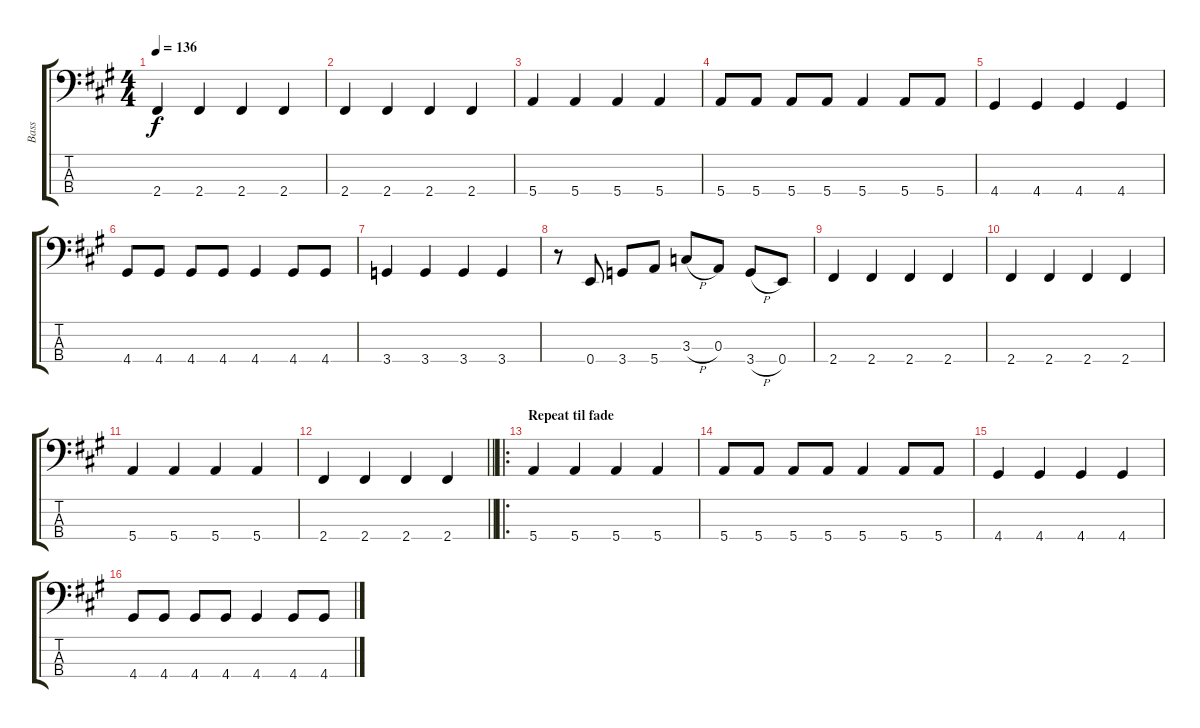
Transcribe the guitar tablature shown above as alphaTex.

\track ("Bass" "Bass") {instrument electricbassfinger}
\staff {score tabs}
\tuning (G2 D2 A1 E1) {hide}
\ts (4 4)
\tempo 136
\clef f4
\ks a
2.4.4{dy f} 2.4.4 2.4.4 2.4.4 |
2.4.4 2.4.4 2.4.4 2.4.4 |
5.4.4 5.4.4 5.4.4 5.4.4 |
5.4.8 5.4.8 5.4.8 5.4.8 5.4.4 5.4.8 5.4.8 |
4.4.4 4.4.4 4.4.4 4.4.4 |
4.4.8 4.4.8 4.4.8 4.4.8 4.4.4 4.4.8 4.4.8 |
3.4.4 3.4.4 3.4.4 3.4.4 |
r.8 0.4.8 3.4.8 5.4.8 3.3{h}.8 0.3.8 3.4{h}.8 0.4.8 |
2.4.4 2.4.4 2.4.4 2.4.4 |
2.4.4 2.4.4 2.4.4 2.4.4 |
5.4.4 5.4.4 5.4.4 5.4.4 |
\barLineRight lightlight
2.4.4 2.4.4 2.4.4 2.4.4 |
\ro
\section ("" "Repeat til fade")
5.4.4 5.4.4 5.4.4 5.4.4 |
5.4.8 5.4.8 5.4.8 5.4.8 5.4.4 5.4.8 5.4.8 |
4.4.4 4.4.4 4.4.4 4.4.4 |
4.4.8 4.4.8 4.4.8 4.4.8 4.4.4 4.4.8 4.4.8
